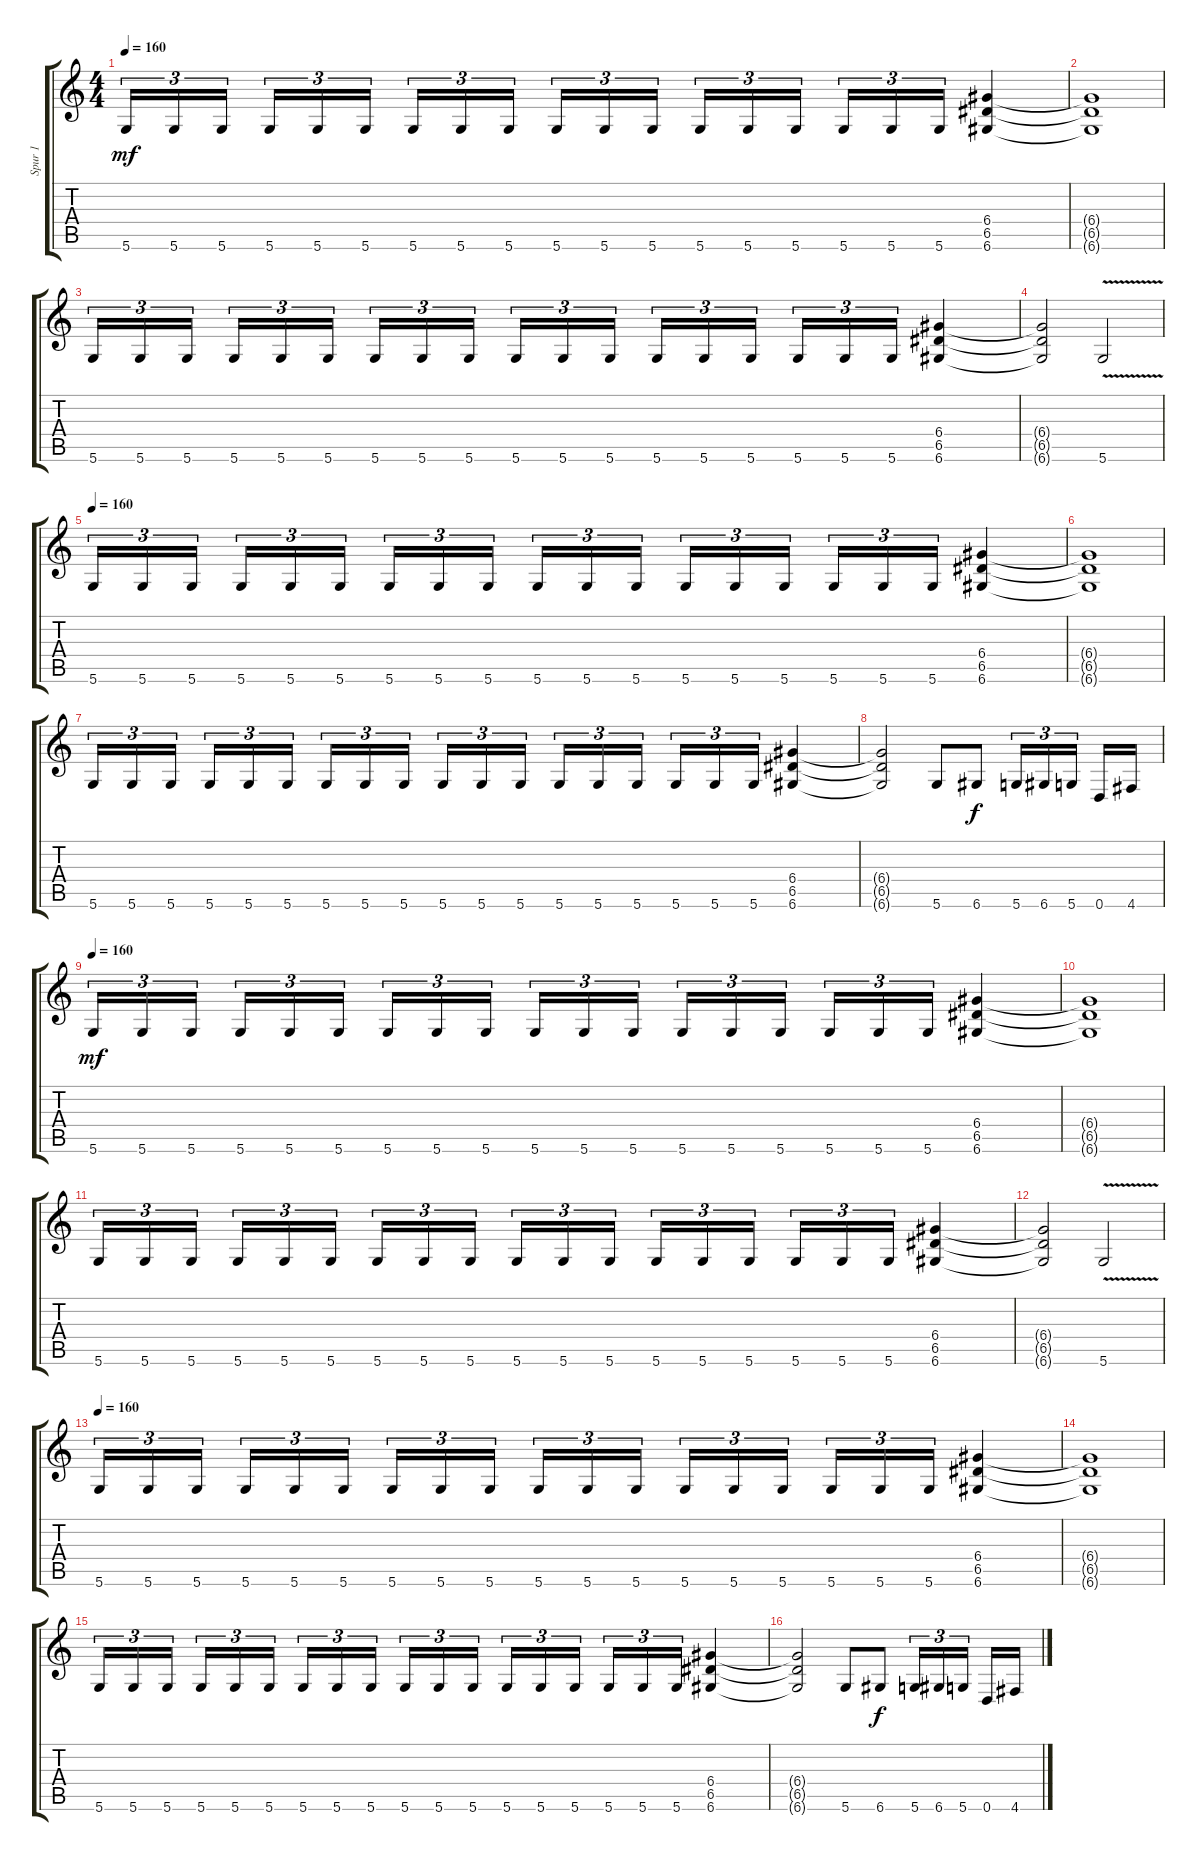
\track ("Spur 1" "Spur 1") {instrument distortionguitar}
\staff {score tabs}
\tuning (E4 B3 G3 D3 A2 D2) {hide}
\ts (4 4)
\tempo 160
\clef g2
\ks c
5.6.16{tu (3 2) dy mf} 5.6.16{tu (3 2)} 5.6.16{tu (3 2) beam splitsecondary} 5.6.16{tu (3 2)} 5.6.16{tu (3 2)} 5.6.16{tu (3 2)} 5.6.16{tu (3 2)} 5.6.16{tu (3 2)} 5.6.16{tu (3 2) beam splitsecondary} 5.6.16{tu (3 2)} 5.6.16{tu (3 2)} 5.6.16{tu (3 2)} 5.6.16{tu (3 2)} 5.6.16{tu (3 2)} 5.6.16{tu (3 2) beam splitsecondary} 5.6.16{tu (3 2)} 5.6.16{tu (3 2)} 5.6.16{tu (3 2)} (6.4 6.5 6.6).4 |
(6.4{t} 6.5{t} 6.6{t}).1 |
5.6.16{tu (3 2)} 5.6.16{tu (3 2)} 5.6.16{tu (3 2) beam splitsecondary} 5.6.16{tu (3 2)} 5.6.16{tu (3 2)} 5.6.16{tu (3 2)} 5.6.16{tu (3 2)} 5.6.16{tu (3 2)} 5.6.16{tu (3 2) beam splitsecondary} 5.6.16{tu (3 2)} 5.6.16{tu (3 2)} 5.6.16{tu (3 2)} 5.6.16{tu (3 2)} 5.6.16{tu (3 2)} 5.6.16{tu (3 2) beam splitsecondary} 5.6.16{tu (3 2)} 5.6.16{tu (3 2)} 5.6.16{tu (3 2)} (6.4 6.5 6.6).4 |
(6.4{t} 6.5{t} 6.6{t}).2 5.6{v}.2 |
\tempo 160
5.6.16{tu (3 2)} 5.6.16{tu (3 2)} 5.6.16{tu (3 2) beam splitsecondary} 5.6.16{tu (3 2)} 5.6.16{tu (3 2)} 5.6.16{tu (3 2)} 5.6.16{tu (3 2)} 5.6.16{tu (3 2)} 5.6.16{tu (3 2) beam splitsecondary} 5.6.16{tu (3 2)} 5.6.16{tu (3 2)} 5.6.16{tu (3 2)} 5.6.16{tu (3 2)} 5.6.16{tu (3 2)} 5.6.16{tu (3 2) beam splitsecondary} 5.6.16{tu (3 2)} 5.6.16{tu (3 2)} 5.6.16{tu (3 2)} (6.4 6.5 6.6).4 |
(6.4{t} 6.5{t} 6.6{t}).1 |
5.6.16{tu (3 2)} 5.6.16{tu (3 2)} 5.6.16{tu (3 2) beam splitsecondary} 5.6.16{tu (3 2)} 5.6.16{tu (3 2)} 5.6.16{tu (3 2)} 5.6.16{tu (3 2)} 5.6.16{tu (3 2)} 5.6.16{tu (3 2) beam splitsecondary} 5.6.16{tu (3 2)} 5.6.16{tu (3 2)} 5.6.16{tu (3 2)} 5.6.16{tu (3 2)} 5.6.16{tu (3 2)} 5.6.16{tu (3 2) beam splitsecondary} 5.6.16{tu (3 2)} 5.6.16{tu (3 2)} 5.6.16{tu (3 2)} (6.4 6.5 6.6).4 |
(6.4{t} 6.5{t} 6.6{t}).2 5.6.8 6.6.8{dy f} 5.6.16{tu (3 2)} 6.6.16{tu (3 2)} 5.6.16{tu (3 2) beam splitsecondary} 0.6.16 4.6.16 |
\tempo 160
5.6.16{tu (3 2) dy mf} 5.6.16{tu (3 2)} 5.6.16{tu (3 2) beam splitsecondary} 5.6.16{tu (3 2)} 5.6.16{tu (3 2)} 5.6.16{tu (3 2)} 5.6.16{tu (3 2)} 5.6.16{tu (3 2)} 5.6.16{tu (3 2) beam splitsecondary} 5.6.16{tu (3 2)} 5.6.16{tu (3 2)} 5.6.16{tu (3 2)} 5.6.16{tu (3 2)} 5.6.16{tu (3 2)} 5.6.16{tu (3 2) beam splitsecondary} 5.6.16{tu (3 2)} 5.6.16{tu (3 2)} 5.6.16{tu (3 2)} (6.4 6.5 6.6).4 |
(6.4{t} 6.5{t} 6.6{t}).1 |
5.6.16{tu (3 2)} 5.6.16{tu (3 2)} 5.6.16{tu (3 2) beam splitsecondary} 5.6.16{tu (3 2)} 5.6.16{tu (3 2)} 5.6.16{tu (3 2)} 5.6.16{tu (3 2)} 5.6.16{tu (3 2)} 5.6.16{tu (3 2) beam splitsecondary} 5.6.16{tu (3 2)} 5.6.16{tu (3 2)} 5.6.16{tu (3 2)} 5.6.16{tu (3 2)} 5.6.16{tu (3 2)} 5.6.16{tu (3 2) beam splitsecondary} 5.6.16{tu (3 2)} 5.6.16{tu (3 2)} 5.6.16{tu (3 2)} (6.4 6.5 6.6).4 |
(6.4{t} 6.5{t} 6.6{t}).2 5.6{v}.2 |
\tempo 160
5.6.16{tu (3 2)} 5.6.16{tu (3 2)} 5.6.16{tu (3 2) beam splitsecondary} 5.6.16{tu (3 2)} 5.6.16{tu (3 2)} 5.6.16{tu (3 2)} 5.6.16{tu (3 2)} 5.6.16{tu (3 2)} 5.6.16{tu (3 2) beam splitsecondary} 5.6.16{tu (3 2)} 5.6.16{tu (3 2)} 5.6.16{tu (3 2)} 5.6.16{tu (3 2)} 5.6.16{tu (3 2)} 5.6.16{tu (3 2) beam splitsecondary} 5.6.16{tu (3 2)} 5.6.16{tu (3 2)} 5.6.16{tu (3 2)} (6.4 6.5 6.6).4 |
(6.4{t} 6.5{t} 6.6{t}).1 |
5.6.16{tu (3 2)} 5.6.16{tu (3 2)} 5.6.16{tu (3 2) beam splitsecondary} 5.6.16{tu (3 2)} 5.6.16{tu (3 2)} 5.6.16{tu (3 2)} 5.6.16{tu (3 2)} 5.6.16{tu (3 2)} 5.6.16{tu (3 2) beam splitsecondary} 5.6.16{tu (3 2)} 5.6.16{tu (3 2)} 5.6.16{tu (3 2)} 5.6.16{tu (3 2)} 5.6.16{tu (3 2)} 5.6.16{tu (3 2) beam splitsecondary} 5.6.16{tu (3 2)} 5.6.16{tu (3 2)} 5.6.16{tu (3 2)} (6.4 6.5 6.6).4 |
(6.4{t} 6.5{t} 6.6{t}).2 5.6.8 6.6.8{dy f} 5.6.16{tu (3 2)} 6.6.16{tu (3 2)} 5.6.16{tu (3 2) beam splitsecondary} 0.6.16 4.6.16
